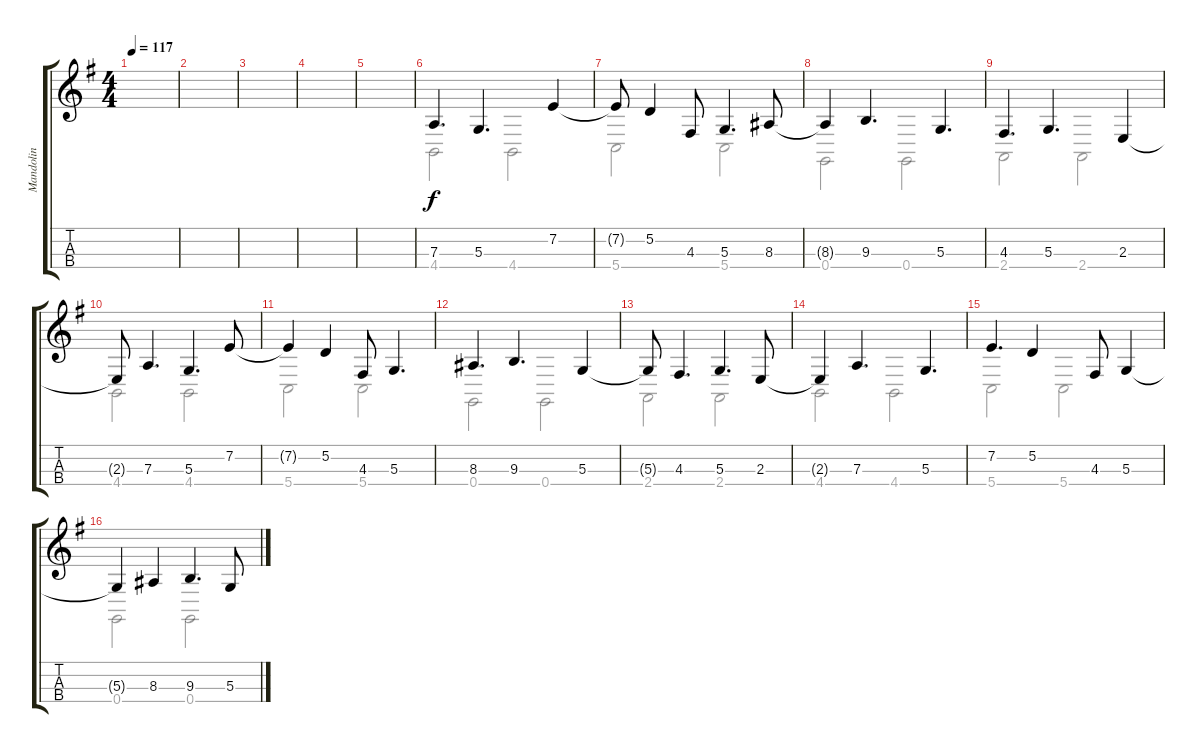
\track ("Mandolin" "Mandolin") {instrument koto}
\staff {score tabs}
\tuning (E4 A3 D3 G2) {hide}
\voice
\ts (4 4)
\tempo 117
\clef g2
\ks g
|
|
|
|
|
7.3.4{d} 5.3.4{d} 7.2.4 |
7.2{t}.8 5.2.4 4.3.8 5.3.4{d} 8.3.8 |
8.3{t}.4 9.3.4{d} 5.3.4{d} |
4.3.4{d} 5.3.4{d} 2.3.4 |
2.3{t}.8 7.3.4{d} 5.3.4{d} 7.2.8 |
7.2{t}.4 5.2.4 4.3.8 5.3.4{d} |
8.3.4{d} 9.3.4{d} 5.3.4 |
5.3{t}.8 4.3.4{d} 5.3.4{d} 2.3.8 |
2.3{t}.4 7.3.4{d} 5.3.4{d} |
7.2.4{d} 5.2.4 4.3.8 5.3.4 |
5.3{t}.4 8.3.4 9.3.4{d} 5.3.8
\voice
\clef g2
\ottava regular
\simile none
\ks g
|
|
|
|
|
4.4.2 4.4.2 |
5.4.2 5.4.2 |
0.4.2 0.4.2 |
2.4.2 2.4.2 |
4.4.2 4.4.2 |
5.4.2 5.4.2 |
0.4.2 0.4.2 |
2.4.2 2.4.2 |
4.4.2 4.4.2 |
5.4.2 5.4.2 |
0.4.2 0.4.2
